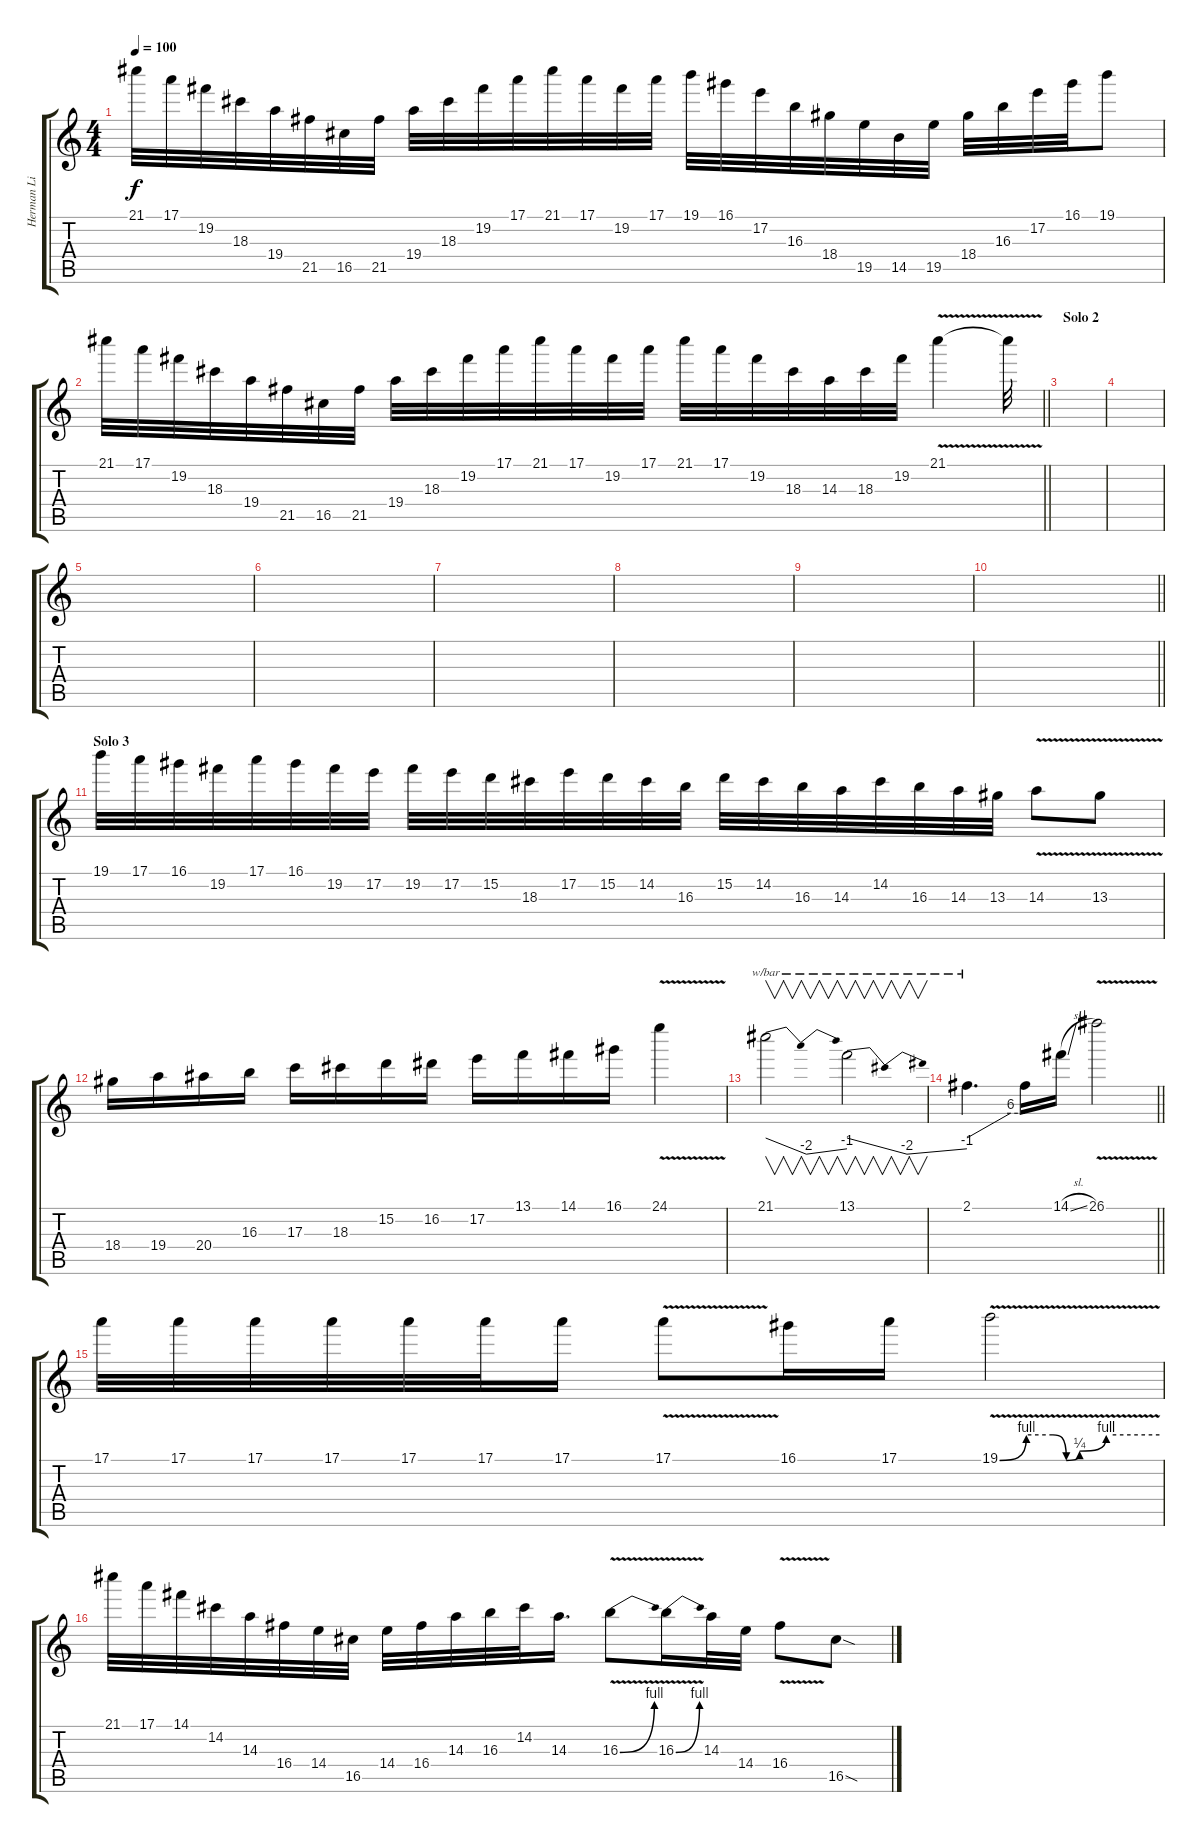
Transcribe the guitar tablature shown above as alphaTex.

\track ("Herman Li" "Herman Li") {instrument distortionguitar}
\staff {score tabs}
\tuning (E4 B3 G3 D3 A2 E2) {hide}
\ts (4 4)
\tempo 100
\clef g2
\ks c
21.1.32{dy f} 17.1.32 19.2.32 18.3.32 19.4.32 21.5.32 16.5.32 21.5.32 19.4.32 18.3.32 19.2.32 17.1.32 21.1.32 17.1.32 19.2.32 17.1.32 19.1.32 16.1.32 17.2.32 16.3.32 18.4.32 19.5.32 14.5.32 19.5.32 18.4.32 16.3.32 17.2.32 16.1.32 19.1.8 |
\barLineRight lightlight
21.1.32 17.1.32 19.2.32 18.3.32 19.4.32 21.5.32 16.5.32 21.5.32 19.4.32 18.3.32 19.2.32 17.1.32 21.1.32 17.1.32 19.2.32 17.1.32 21.1.32 17.1.32 19.2.32 18.3.32 14.3.32 18.3.32 19.2.32 21.1{v}.4 21.1{t}.32 |
\section ("" "Solo 2")
|
|
|
|
|
|
|
\barLineRight lightlight
|
\section ("" "Solo 3")
19.1.32{volume 15} 17.1.32 16.1.32 19.2.32 17.1.32 16.1.32 19.2.32 17.2.32 19.2.32 17.2.32 15.2.32 18.3.32 17.2.32 15.2.32 14.2.32 16.3.32 15.2.32 14.2.32 16.3.32 14.3.32 14.2.32 16.3.32 14.3.32 13.3.32 14.3{v}.8 13.3{v}.8 |
18.4.16 19.4.16 20.4.16 16.3.16 17.3.16 18.3.16 15.2.16 16.2.16 17.2.16 13.1.16 14.1.16 16.1.16 24.1{v}.4 |
21.1.2{v tbe (dip default 0 0 45 -8 60 -4)} 13.1.2{v tbe (dip default 0 0 45 -8 60 -4)} |
\barLineRight lightlight
2.1.4{d tbe (custom default 0 0 45 24 60 24) instrument overdrivenguitar} 2.1{t}.16 14.1{sl}.16 26.1{v}.2 |
17.1.32 17.1.32 17.1.32 17.1.32 17.1.32 17.1.32 17.1.16 17.1{v}.8 16.1.16 17.1.16 19.1{be (custom 0 0 10 4 20 4 25 0 30 1 40 4 60 4) v}.2 |
21.1.32 17.1.32 14.1.32 14.2.32 14.3.32 16.4.32 14.4.32 16.5.32 14.4.32 16.4.32 14.3.32 16.3.32 14.2.32 14.3.16{d} 16.3{be (bend 0 0 60 4) v}.8 16.3{be (bend 0 0 60 4) v}.16 14.3.32 14.4.32 16.4{v}.8 16.5{sod}.8
